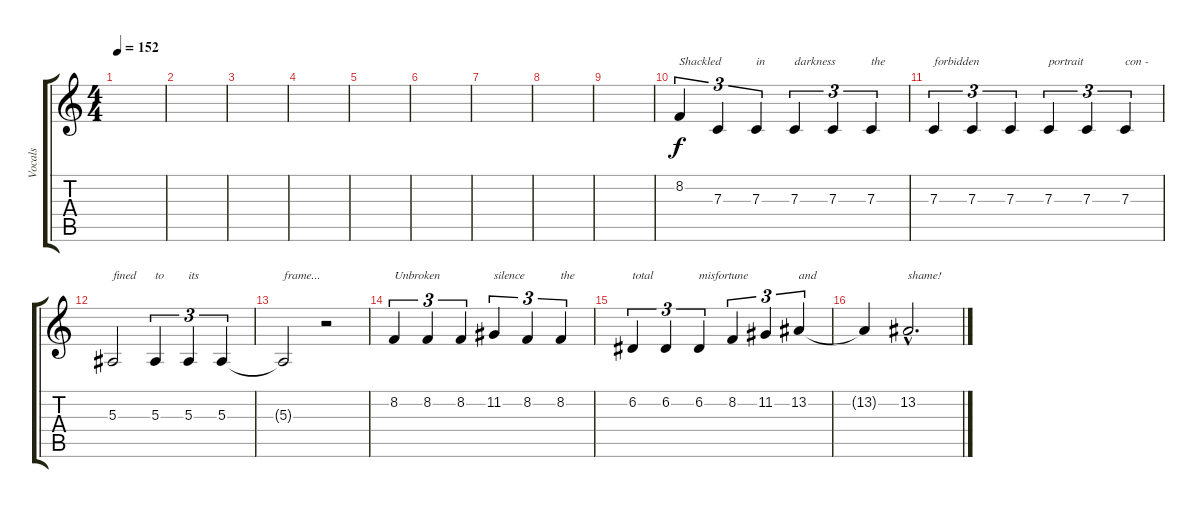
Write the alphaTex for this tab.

\track ("Vocals" "Vocals") {instrument flute}
\staff {score tabs}
\tuning (D4 A3 F3 C3 G2 D2) {hide}
\ts (4 4)
\tempo 152
\clef g2
\ks c
|
|
|
|
|
|
|
|
|
8.2.4{tu (3 2) txt "Shackled"} 7.3.4{tu (3 2)} 7.3.4{tu (3 2) txt "in"} 7.3.4{tu (3 2) txt "darkness"} 7.3.4{tu (3 2)} 7.3.4{tu (3 2) txt "the"} |
7.3.4{tu (3 2) txt "forbidden"} 7.3.4{tu (3 2)} 7.3.4{tu (3 2)} 7.3.4{tu (3 2) txt "portrait"} 7.3.4{tu (3 2)} 7.3.4{tu (3 2) txt "con - "} |
5.3.2{txt "fined"} 5.3.4{tu (3 2) txt "to"} 5.3.4{tu (3 2) txt "its"} 5.3.4{tu (3 2)} |
5.3{t}.2{txt "frame..."} r.2 |
8.2.4{tu (3 2) txt "Unbroken"} 8.2.4{tu (3 2)} 8.2.4{tu (3 2)} 11.2.4{tu (3 2) txt "silence"} 8.2.4{tu (3 2)} 8.2.4{tu (3 2) txt "the"} |
6.2.4{tu (3 2) txt "total"} 6.2.4{tu (3 2)} 6.2.4{tu (3 2) txt "misfortune"} 8.2.4{tu (3 2)} 11.2.4{tu (3 2)} 13.2.4{tu (3 2) txt "and"} |
13.2{t}.4 13.2{hac}.2{d txt "shame!"}
